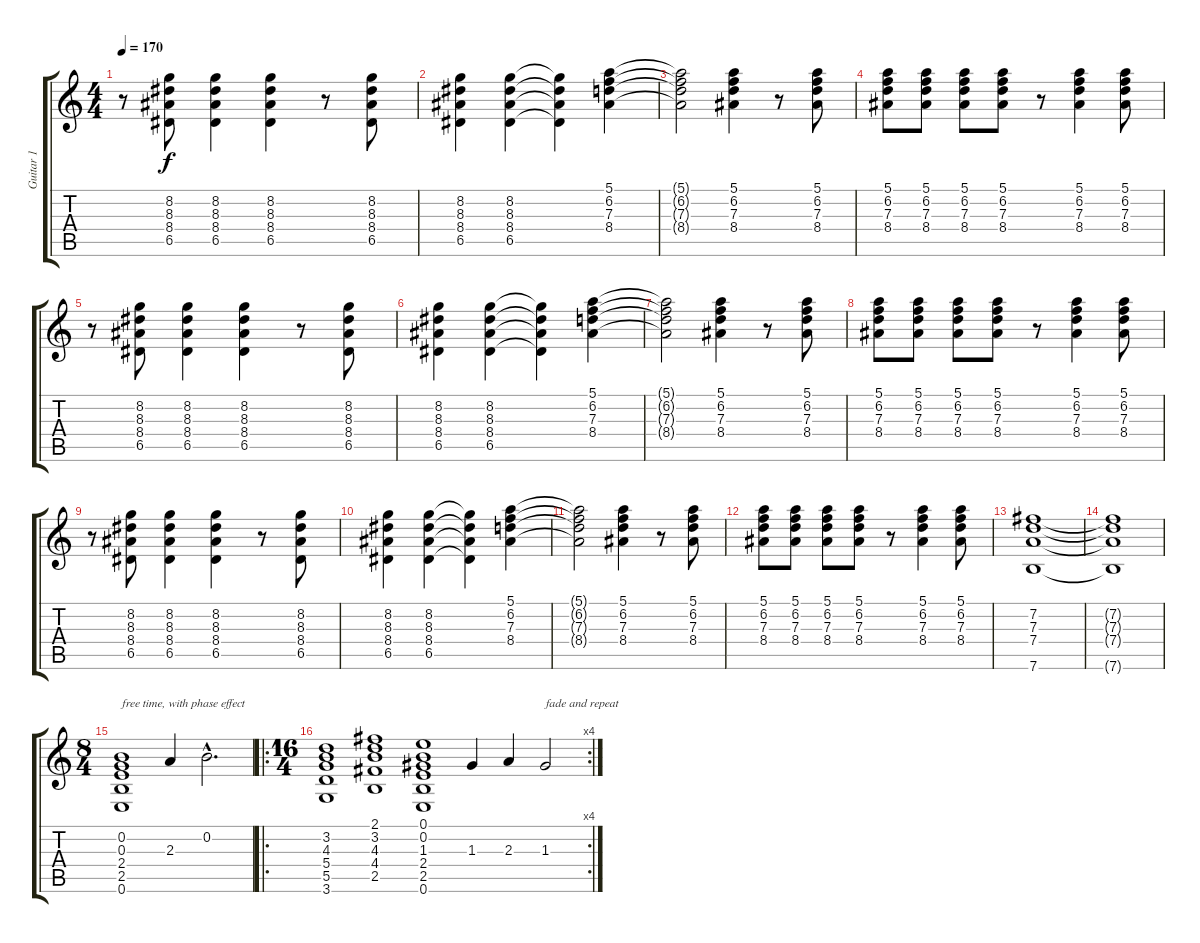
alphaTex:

\track ("Guitar 1" "Guitar 1") {instrument overdrivenguitar}
\staff {score tabs}
\tuning (E4 B3 G3 D3 A2 E2) {hide}
\ts (4 4)
\tempo 170
\clef g2
\ks c
r.8{dy f} (8.2 8.3 8.4 6.5).8 (8.2 8.3 8.4 6.5).4 (8.2 8.3 8.4 6.5).4 r.8 (8.2 8.3 8.4 6.5).8 |
(8.2 8.3 8.4 6.5).4 (8.2 8.3 8.4 6.5).4 (8.2{t} 8.3{t} 8.4{t} 6.5{t}).4 (5.1 6.2 7.3 8.4).4 |
(5.1{t} 6.2{t} 7.3{t} 8.4{t}).2 (5.1 6.2 7.3 8.4).4 r.8 (5.1 6.2 7.3 8.4).8 |
(5.1 6.2 7.3 8.4).8 (5.1 6.2 7.3 8.4).8 (5.1 6.2 7.3 8.4).8 (5.1 6.2 7.3 8.4).8 r.8 (5.1 6.2 7.3 8.4).4 (5.1 6.2 7.3 8.4).8 |
r.8 (8.2 8.3 8.4 6.5).8 (8.2 8.3 8.4 6.5).4 (8.2 8.3 8.4 6.5).4 r.8 (8.2 8.3 8.4 6.5).8 |
(8.2 8.3 8.4 6.5).4 (8.2 8.3 8.4 6.5).4 (8.2{t} 8.3{t} 8.4{t} 6.5{t}).4 (5.1 6.2 7.3 8.4).4 |
(5.1{t} 6.2{t} 7.3{t} 8.4{t}).2 (5.1 6.2 7.3 8.4).4 r.8 (5.1 6.2 7.3 8.4).8 |
(5.1 6.2 7.3 8.4).8 (5.1 6.2 7.3 8.4).8 (5.1 6.2 7.3 8.4).8 (5.1 6.2 7.3 8.4).8 r.8 (5.1 6.2 7.3 8.4).4 (5.1 6.2 7.3 8.4).8 |
r.8 (8.2 8.3 8.4 6.5).8 (8.2 8.3 8.4 6.5).4 (8.2 8.3 8.4 6.5).4 r.8 (8.2 8.3 8.4 6.5).8 |
(8.2 8.3 8.4 6.5).4 (8.2 8.3 8.4 6.5).4 (8.2{t} 8.3{t} 8.4{t} 6.5{t}).4 (5.1 6.2 7.3 8.4).4 |
(5.1{t} 6.2{t} 7.3{t} 8.4{t}).2 (5.1 6.2 7.3 8.4).4 r.8 (5.1 6.2 7.3 8.4).8 |
(5.1 6.2 7.3 8.4).8 (5.1 6.2 7.3 8.4).8 (5.1 6.2 7.3 8.4).8 (5.1 6.2 7.3 8.4).8 r.8 (5.1 6.2 7.3 8.4).4 (5.1 6.2 7.3 8.4).8 |
(7.2 7.3 7.4 7.6).1 |
(7.2{t} 7.3{t} 7.4{t} 7.6{t}).1 |
\ts (8 4)
(0.2 0.3 2.4 2.5 0.6).1{txt "free time, with phase effect"} 2.3.4 0.2{hac}.2{d} |
\ro
\rc 4
\ts (16 4)
(3.2 4.3 5.4 5.5 3.6).1 (2.1 3.2 4.3 4.4 2.5).1 (0.1 0.2 1.3 2.4 2.5 0.6).1 1.3.4 2.3.4 1.3.2{txt "fade and repeat"}
